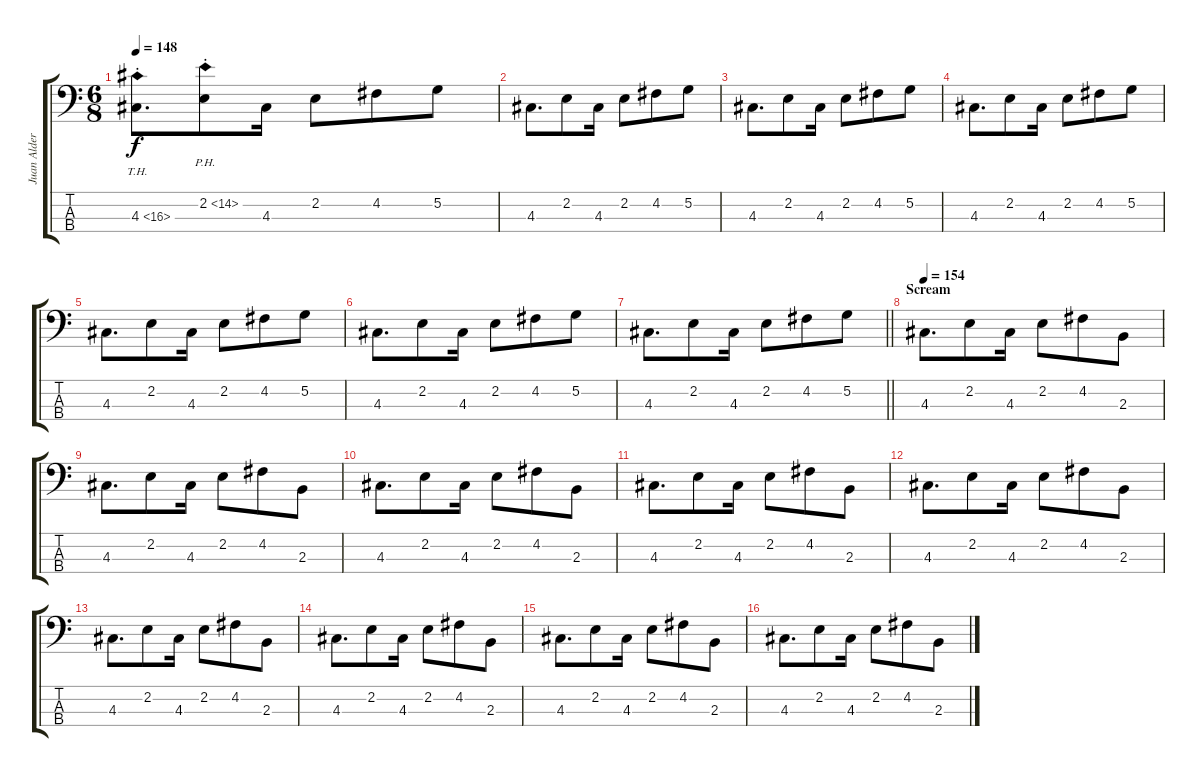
\track ("Juan Alderete" "Juan Alder") {instrument electricbassfinger}
\staff {score tabs}
\tuning (G2 D2 A1 E1) {hide}
\ts (6 8)
\tempo 148
\clef f4
\ks c
4.3{th 12 st}.8{d dy f} 2.2{ph 12 st}.8 4.3.16 2.2.8 4.2.8 5.2.8 |
4.3.8{d} 2.2.8 4.3.16 2.2.8 4.2.8 5.2.8 |
4.3.8{d} 2.2.8 4.3.16 2.2.8 4.2.8 5.2.8 |
4.3.8{d} 2.2.8 4.3.16 2.2.8 4.2.8 5.2.8 |
4.3.8{d} 2.2.8 4.3.16 2.2.8 4.2.8 5.2.8 |
4.3.8{d} 2.2.8 4.3.16 2.2.8 4.2.8 5.2.8 |
\barLineRight lightlight
4.3.8{d} 2.2.8 4.3.16 2.2.8 4.2.8 5.2.8 |
\section ("" "Scream")
\tempo 154
4.3.8{d volume 16} 2.2.8 4.3.16 2.2.8 4.2.8 2.3.8 |
4.3.8{d} 2.2.8 4.3.16 2.2.8 4.2.8 2.3.8 |
4.3.8{d} 2.2.8 4.3.16 2.2.8 4.2.8 2.3.8 |
4.3.8{d} 2.2.8 4.3.16 2.2.8 4.2.8 2.3.8 |
4.3.8{d} 2.2.8 4.3.16 2.2.8 4.2.8 2.3.8 |
4.3.8{d} 2.2.8 4.3.16 2.2.8 4.2.8 2.3.8 |
4.3.8{d} 2.2.8 4.3.16 2.2.8 4.2.8 2.3.8 |
4.3.8{d} 2.2.8 4.3.16 2.2.8 4.2.8 2.3.8 |
4.3.8{d} 2.2.8 4.3.16 2.2.8 4.2.8 2.3.8
